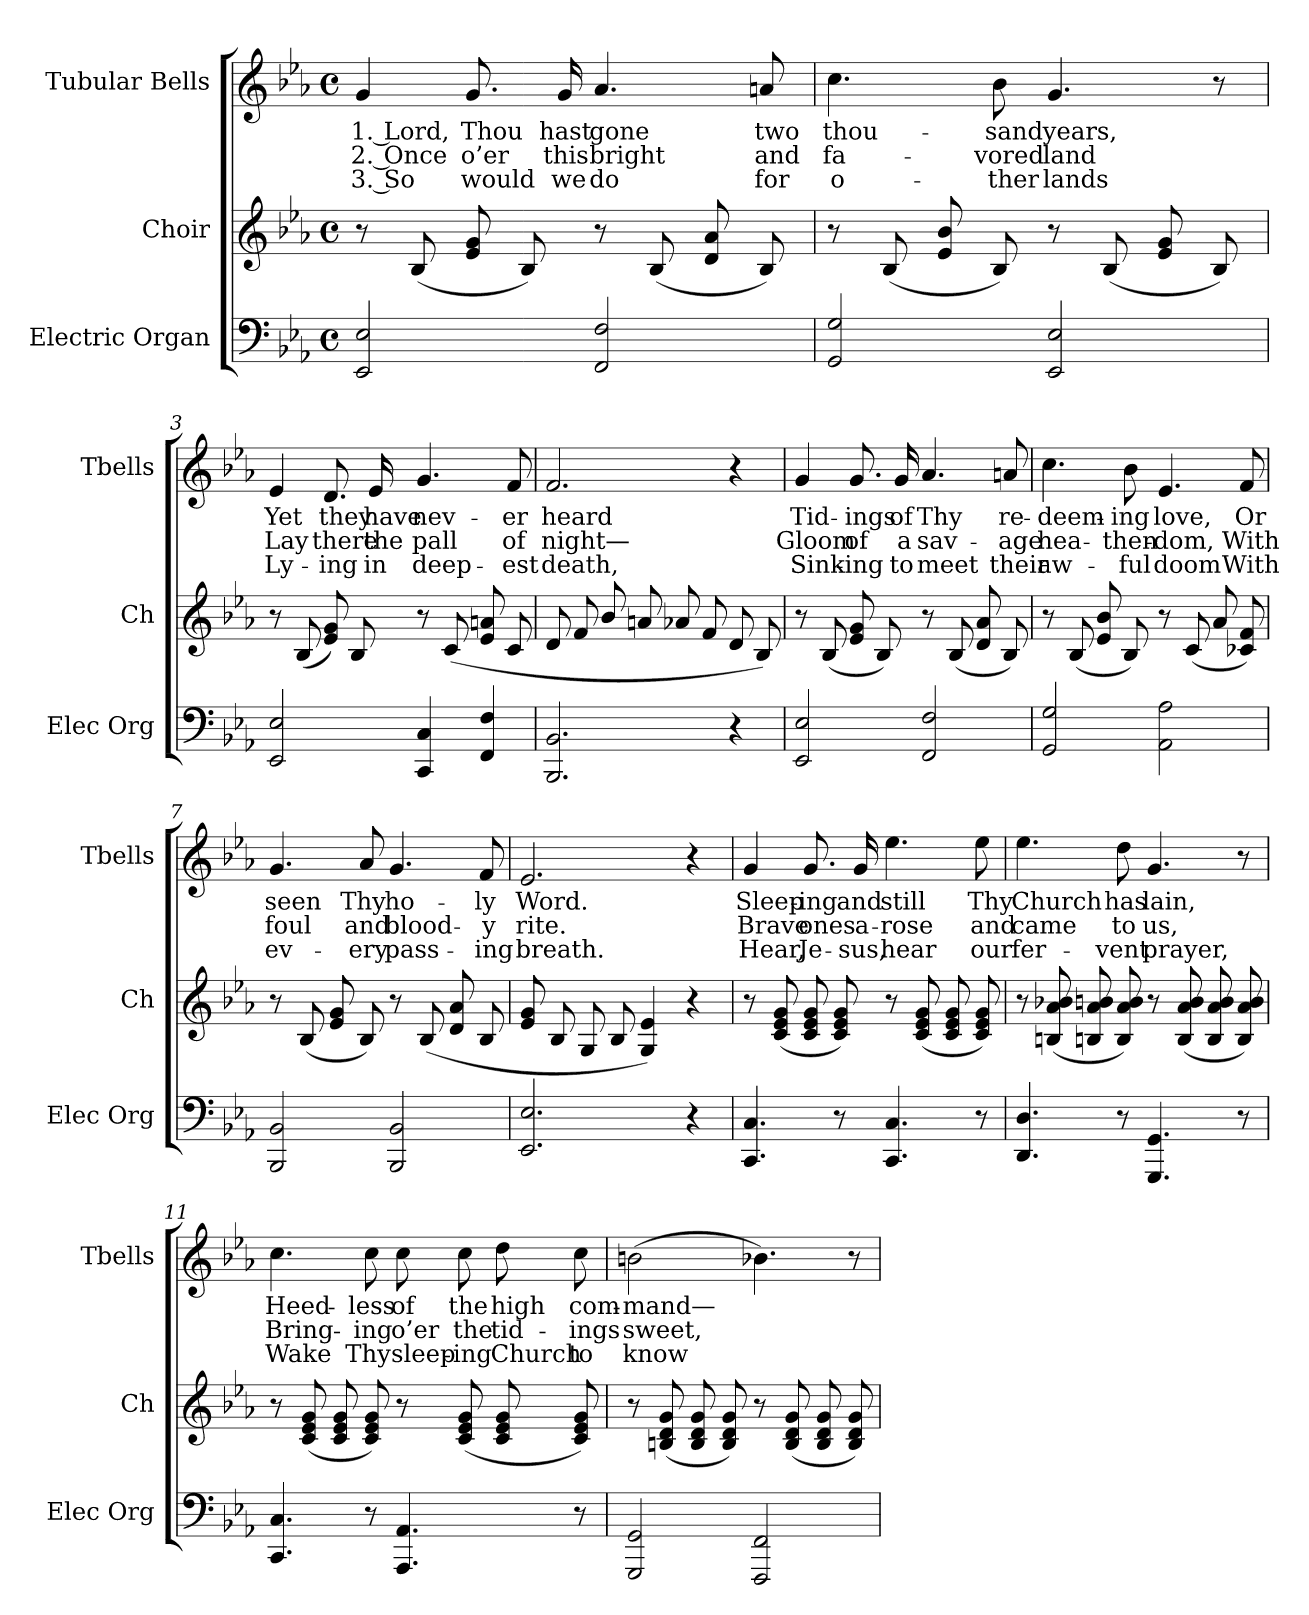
**kern	**kern	**kern	**text	**text	**text
*part3	*part2	*part1	*part1	*part1	*part1
*staff3	*staff2	*staff1	*staff1	*staff1	*staff1
*I"Electric Organ	*I"Choir	*I"Tubular Bells	*	*	*
*I'Elec Org	*I'Ch	*I'Tbells	*	*	*
*clefF4	*clefG2	*clefG2	*	*	*
*k[b-e-a-]	*k[b-e-a-]	*k[b-e-a-]	*	*	*
*E-:	*E-:	*E-:	*	*	*
*M4/4	*M4/4	*M4/4	*	*	*
*met(c)	*met(c)	*met(c)	*	*	*
=1	=1	=1	=1	=1	=1
2EE- 2E-	8r	4g	1. Lord,	2. Once	3. So
.	(8B-/	.	.	.	.
.	8e-/ 8g/	8.g	Thou	o’er	would
.	8B-/)	.	.	.	.
.	.	16g	hast	this	we
2FF 2F	8r	4.a-	gone	bright	do
.	(8B-/	.	.	.	.
.	8d/ 8a-/	.	.	.	.
.	8B-/)	8an	two	and	for
=2	=2	=2	=2	=2	=2
2GG 2G	8r	4.cc	thou-	fa-	o-
.	(8B-/	.	.	.	.
.	8e-/ 8b-/	.	.	.	.
.	8B-/)	8b-	-sand	-vored	-ther
2EE- 2E-	8r	4.g	years,	land	lands
.	(8B-/	.	.	.	.
.	8e-/ 8g/	.	.	.	.
.	8B-/)	8r	.	.	.
=3	=3	=3	=3	=3	=3
2EE- 2E-	8r	4e-	Yet	Lay	Ly-
.	(8B-/	.	.	.	.
.	8e-/ 8g/)	8.d	they	there	-ing
.	8B-/	.	.	.	.
.	.	16e-	have	the	in
4CC 4C	8r	4.g	nev-	pall	deep-
.	(8c/	.	.	.	.
4FF 4F	8e-/ 8an/	.	.	.	.
.	8c/	8f	-er	of	-est
=4	=4	=4	=4	=4	=4
2.BBB- 2.BB-	8d/	2.f	heard	night—	death,
.	8f/	.	.	.	.
.	8b-/	.	.	.	.
.	8an/	.	.	.	.
.	8a-X/	.	.	.	.
.	8f/	.	.	.	.
4r	8d/	4r	.	.	.
.	8B-/)	.	.	.	.
=5	=5	=5	=5	=5	=5
2EE- 2E-	8r	4g	Tid-	Gloom	Sink-
.	(8B-	.	.	.	.
.	8e- 8g	8.g	-ings	of	-ing
.	8B-)	.	.	.	.
.	.	16g	of	a	to
2FF 2F	8r	4.a-	Thy	sav-	meet
.	(8B-/	.	.	.	.
.	8d/ 8a-/	.	.	.	.
.	8B-/)	8an	re-	-age	their
=6	=6	=6	=6	=6	=6
2GG 2G	8r	4.cc	-deem-	hea-	aw-
.	(8B-/	.	.	.	.
.	8e-/ 8b-/	.	.	.	.
.	8B-/)	8b-	-ing	-then-	-ful
2AA- 2A-	8r	4.e-	love,	-dom,	doom
.	(8c/	.	.	.	.
.	8a-/	.	.	.	.
.	8c-X/ 8f/)	8f	Or	With	With
=7	=7	=7	=7	=7	=7
2BBB- 2BB-	8r	4.g	seen	foul	ev-
.	(8B-/	.	.	.	.
.	8e-/ 8g/	.	.	.	.
.	8B-/)	8a-	Thy	and	-ery
2BBB- 2BB-	8r	4.g	ho-	blood-	pass-
.	(8B-/	.	.	.	.
.	8d/ 8a-/	.	.	.	.
.	8B-/	8f	-ly	-y	-ing
=8	=8	=8	=8	=8	=8
2.EE- 2.E-	8e-/ 8g/	2.e-	Word.	rite.	breath.
.	8B-/	.	.	.	.
.	8G/	.	.	.	.
.	8B-/	.	.	.	.
.	4G 4e-)	.	.	.	.
4r	4r	4r	.	.	.
=9	=9	=9	=9	=9	=9
4.CC 4.C	8r	4g	Sleep-	Brave	Hear,
.	(8c/ 8e-/ 8g/	.	.	.	.
.	8c/ 8e-/ 8g/	8.g	-ing	ones	Je-
8r	8c/ 8e-/ 8g/)	.	.	.	.
.	.	16g	and	a-	-sus,
4.CC 4.C	8r	4.ee-	still	-rose	hear
.	(8c/ 8e-/ 8g/	.	.	.	.
.	8c/ 8e-/ 8g/	.	.	.	.
8r	8c/ 8e-/ 8g/)	8ee-	Thy	and	our
=10	=10	=10	=10	=10	=10
4.DD 4.D	8r	4.ee-	Church	came	fer-
.	(8Bn/ 8a-/ 8b-X/	.	.	.	.
.	8Bn/ 8a-/ 8bn/	.	.	.	.
8r	8B/ 8a-/ 8b/)	8dd	has	to	-vent
4.GGG 4.GG	8r	4.g	lain,	us,	prayer,
.	(8B/ 8a-/ 8b/	.	.	.	.
.	8B/ 8a-/ 8b/	.	.	.	.
8r	8B/ 8a-/ 8b/)	8r	.	.	.
=11	=11	=11	=11	=11	=11
4.CC 4.C	8r	4.cc	Heed-	Bring-	Wake
.	(8c/ 8e-/ 8g/	.	.	.	.
.	8c/ 8e-/ 8g/	.	.	.	.
8r	8c/ 8e-/ 8g/)	8cc	-less	-ing	Thy
4.AAA- 4.AA-	8r	8cc	of	o’er	sleep-
.	(8c/ 8e-/ 8g/	8cc	the	the	-ing
.	8c/ 8e-/ 8g/	8dd	high	tid-	Church
8r	8c/ 8e-/ 8g/)	8cc	com-	-ings	to
=12	=12	=12	=12	=12	=12
2GGG 2GG	8r	(2bn	-mand—	sweet,	know
.	(8Bn/ 8d/ 8g/	.	.	.	.
.	8B/ 8d/ 8g/	.	.	.	.
.	8B/ 8d/ 8g/)	.	.	.	.
2FFF 2FF	8r	4.b-X)	.	.	.
.	(8B/ 8d/ 8g/	.	.	.	.
.	8B/ 8d/ 8g/	.	.	.	.
.	8B/ 8d/ 8g/)	8r	.	.	.
=	=	=	=	=	=
*-	*-	*-	*-	*-	*-
